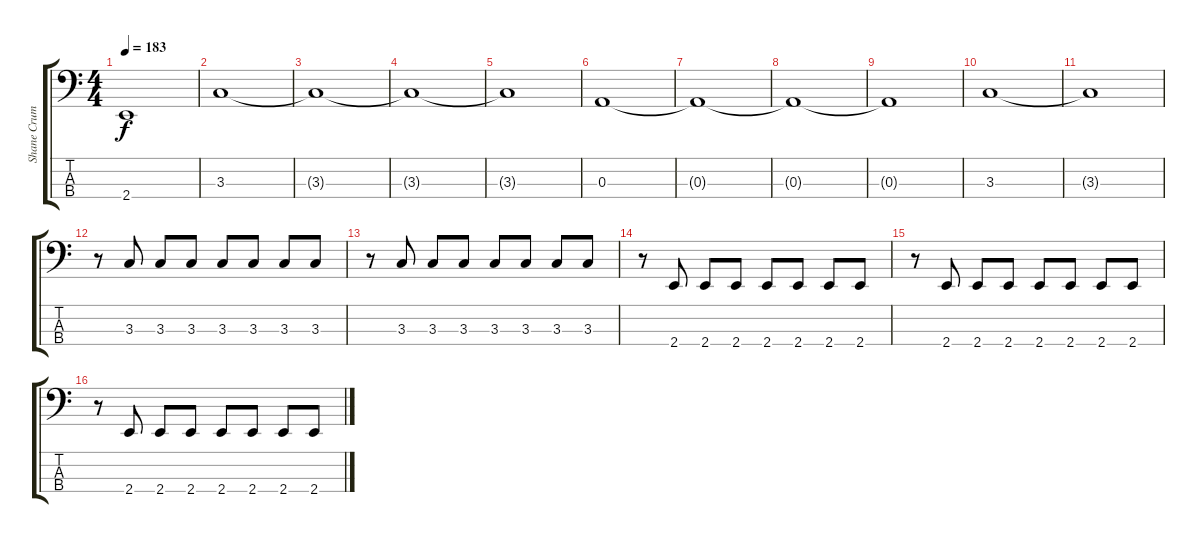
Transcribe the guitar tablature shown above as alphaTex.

\track ("Shane Crump - Bass" "Shane Crum") {instrument electricbassfinger}
\staff {score tabs}
\tuning (G2 D2 A1 D1) {hide}
\ts (4 4)
\tempo 183
\clef f4
\ks c
2.4{t}.1{dy f} |
3.3.1 |
3.3{t}.1 |
3.3{t}.1 |
3.3{t}.1 |
0.3.1 |
0.3{t}.1 |
0.3{t}.1 |
0.3{t}.1 |
3.3.1 |
3.3{t}.1 |
r.8 3.3.8 3.3.8 3.3.8 3.3.8 3.3.8 3.3.8 3.3.8 |
r.8 3.3.8 3.3.8 3.3.8 3.3.8 3.3.8 3.3.8 3.3.8 |
r.8 2.4.8 2.4.8 2.4.8 2.4.8 2.4.8 2.4.8 2.4.8 |
r.8 2.4.8 2.4.8 2.4.8 2.4.8 2.4.8 2.4.8 2.4.8 |
r.8 2.4.8 2.4.8 2.4.8 2.4.8 2.4.8 2.4.8 2.4.8
